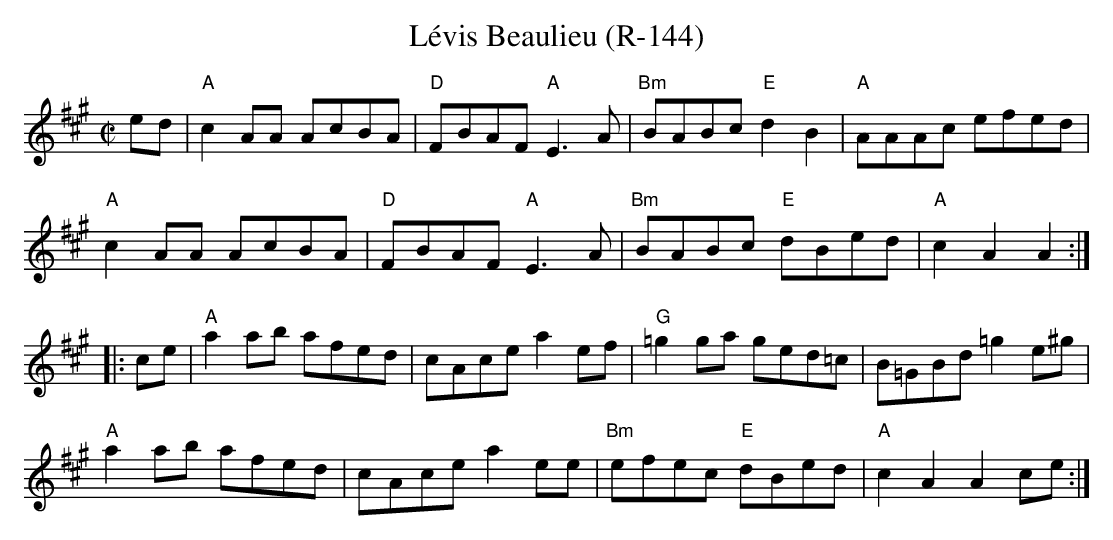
X:1
T: L\'evis Beaulieu (R-144)
M: C|
K: A
ed |\
"A"c2AA AcBA | "D"FBAF "A"E3A | "Bm"BABc "E"d2B2 | "A"AAAc efed |
"A"c2AA AcBA | "D"FBAF "A"E3A | "Bm"BABc "E"dBed | "A"c2A2 A2 :|
|: ce |\
"A"a2ab afed | cAce a2ef | "G"=g2ga ged=c | B=GBd =g2e^g |
"A"a2ab afed | cAce a2ee | "Bm"efec "E"dBed | "A"c2A2 A2ce :|
